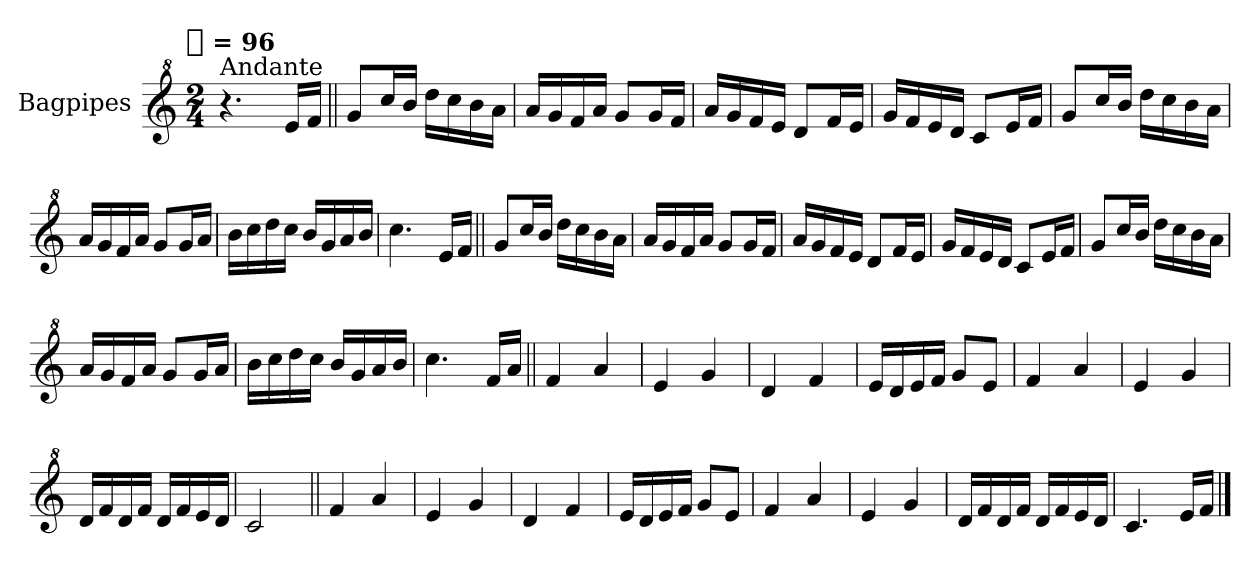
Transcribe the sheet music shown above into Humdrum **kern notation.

**kern
*part1
*staff1
*I"Bagpipes
*I'Bag
*clefG^2
*k[]
!!LO:TX:omd:t=[quarter] = 96
*M2/4
*MM96
=1
!LO:TX:a:t=Andante
4.r
16eeLL
16ffJJ
=||
8ggL
16cccL
16bbJJ
16dddLL
16ccc
16bb
16aaJJ
=
16aaLL
16gg
16ff
16aaJJ
8ggL
16ggL
16ffJJ
=
16aaLL
16gg
16ff
16eeJJ
8ddL
16ffL
16eeJJ
=
16ggLL
16ff
16ee
16ddJJ
8ccL
16eeL
16ffJJ
=
8ggL
16cccL
16bbJJ
16dddLL
16ccc
16bb
16aaJJ
=
16aaLL
16gg
16ff
16aaJJ
8ggL
16ggL
16aaJJ
=
16bbLL
16ccc
16ddd
16cccJJ
16bbLL
16gg
16aa
16bbJJ
=
4.ccc
16eeLL
16ffJJ
=||
8ggL
16cccL
16bbJJ
16dddLL
16ccc
16bb
16aaJJ
=
16aaLL
16gg
16ff
16aaJJ
8ggL
16ggL
16ffJJ
=
16aaLL
16gg
16ff
16eeJJ
8ddL
16ffL
16eeJJ
=
16ggLL
16ff
16ee
16ddJJ
8ccL
16eeL
16ffJJ
=
8ggL
16cccL
16bbJJ
16dddLL
16ccc
16bb
16aaJJ
=
16aaLL
16gg
16ff
16aaJJ
8ggL
16ggL
16aaJJ
=
16bbLL
16ccc
16ddd
16cccJJ
16bbLL
16gg
16aa
16bbJJ
=
4.ccc
16ffLL
16aaJJ
=||
4ff
4aa
=
4ee
4gg
=
4dd
4ff
=
16eeLL
16dd
16ee
16ffJJ
8ggL
8eeJ
=
4ff
4aa
=
4ee
4gg
=
16ddLL
16ff
16dd
16ffJJ
16ddLL
16ff
16ee
16ddJJ
=
2cc
=||
4ff
4aa
=
4ee
4gg
=
4dd
4ff
=
16eeLL
16dd
16ee
16ffJJ
8ggL
8eeJ
=
4ff
4aa
=
4ee
4gg
=
16ddLL
16ff
16dd
16ffJJ
16ddLL
16ff
16ee
16ddJJ
=
4.cc
16eeLL
16ffJJ
==
*-
